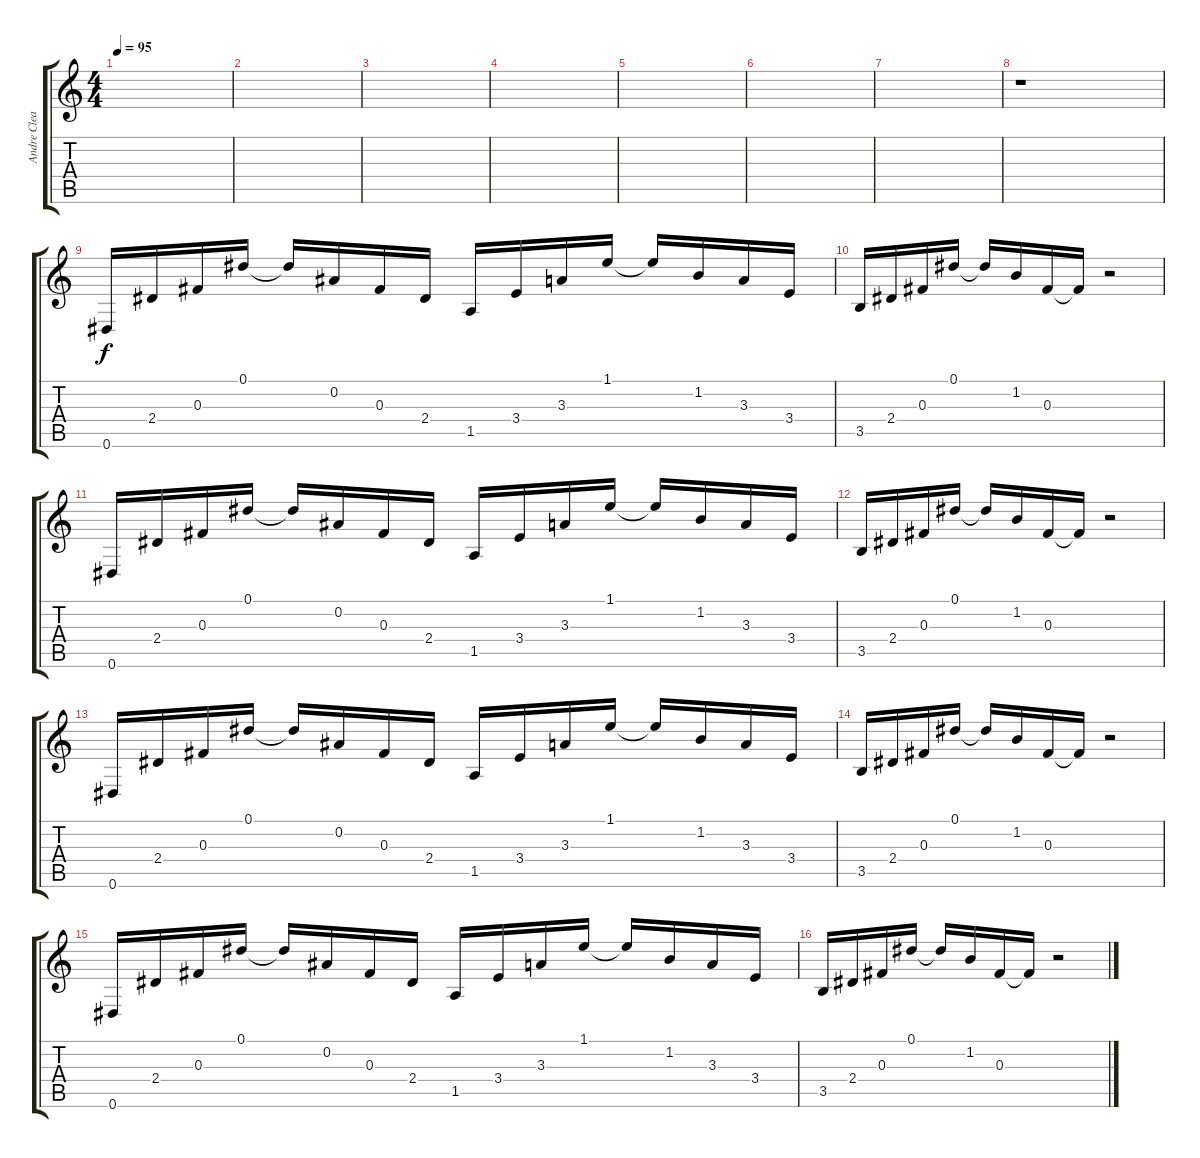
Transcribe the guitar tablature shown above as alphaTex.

\track ("Andre Clean" "Andre Clea") {instrument acousticguitarsteel}
\staff {score tabs}
\tuning (Eb4 Bb3 Gb3 Db3 Ab2 Eb2) {hide}
\ts (4 4)
\tempo 95
\clef g2
\ks c
|
|
|
|
|
|
|
r.1 |
0.6.16 2.4.16 0.3.16 0.1.16 0.1{t}.16 0.2.16 0.3.16 2.4.16 1.5.16 3.4.16 3.3.16 1.1.16 1.1{t}.16 1.2.16 3.3.16 3.4.16 |
3.5.16 2.4.16 0.3.16 0.1.16 0.1{t}.16 1.2.16 0.3.16 0.3{t}.16 r.2 |
0.6.16 2.4.16 0.3.16 0.1.16 0.1{t}.16 0.2.16 0.3.16 2.4.16 1.5.16 3.4.16 3.3.16 1.1.16 1.1{t}.16 1.2.16 3.3.16 3.4.16 |
3.5.16 2.4.16 0.3.16 0.1.16 0.1{t}.16 1.2.16 0.3.16 0.3{t}.16 r.2 |
0.6.16 2.4.16 0.3.16 0.1.16 0.1{t}.16 0.2.16 0.3.16 2.4.16 1.5.16 3.4.16 3.3.16 1.1.16 1.1{t}.16 1.2.16 3.3.16 3.4.16 |
3.5.16 2.4.16 0.3.16 0.1.16 0.1{t}.16 1.2.16 0.3.16 0.3{t}.16 r.2 |
0.6.16 2.4.16 0.3.16 0.1.16 0.1{t}.16 0.2.16 0.3.16 2.4.16 1.5.16 3.4.16 3.3.16 1.1.16 1.1{t}.16 1.2.16 3.3.16 3.4.16 |
3.5.16 2.4.16 0.3.16 0.1.16 0.1{t}.16 1.2.16 0.3.16 0.3{t}.16 r.2
